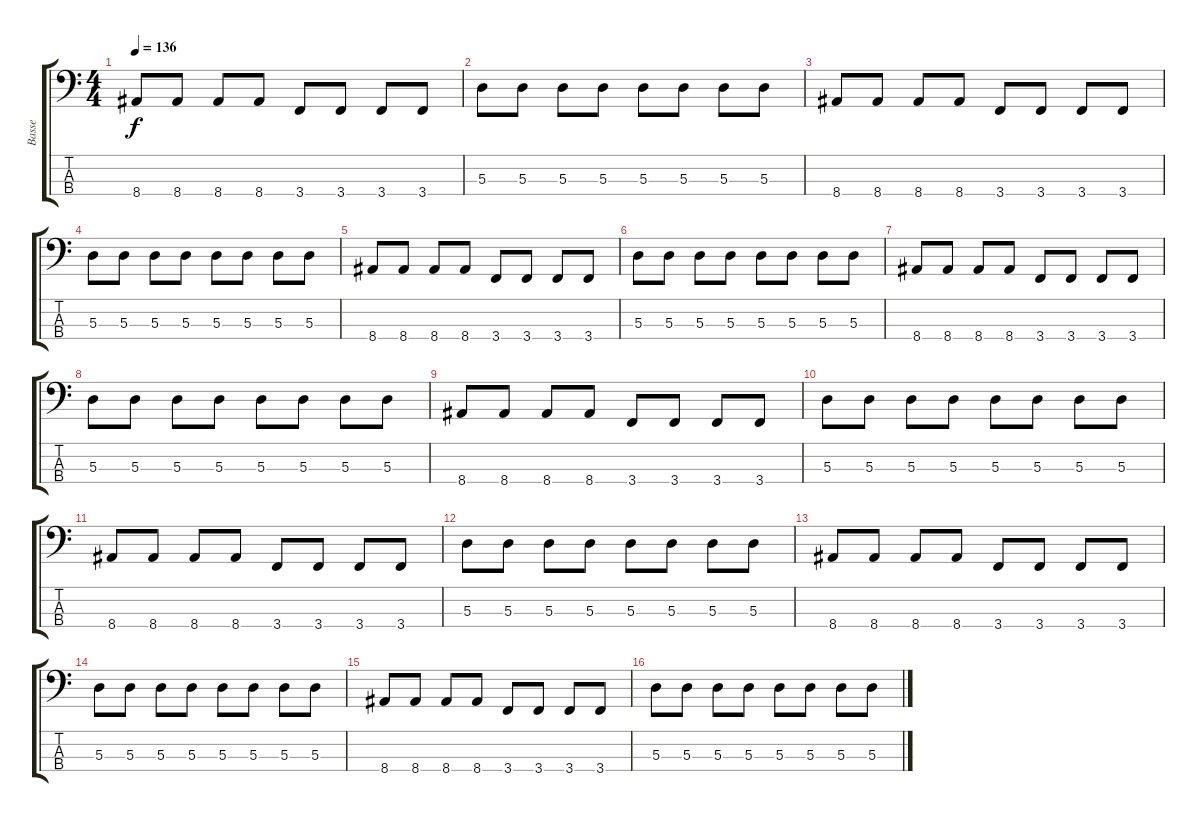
\track ("Basse" "Basse") {instrument electricbassfinger}
\staff {score tabs}
\tuning (G2 D2 A1 D1) {hide}
\ts (4 4)
\tempo 136
\clef f4
\ks c
8.4.8{dy f} 8.4.8 8.4.8 8.4.8 3.4.8 3.4.8 3.4.8 3.4.8 |
5.3.8 5.3.8 5.3.8 5.3.8 5.3.8 5.3.8 5.3.8 5.3.8 |
8.4.8 8.4.8 8.4.8 8.4.8 3.4.8 3.4.8 3.4.8 3.4.8 |
5.3.8 5.3.8 5.3.8 5.3.8 5.3.8 5.3.8 5.3.8 5.3.8 |
8.4.8 8.4.8 8.4.8 8.4.8 3.4.8 3.4.8 3.4.8 3.4.8 |
5.3.8 5.3.8 5.3.8 5.3.8 5.3.8 5.3.8 5.3.8 5.3.8 |
8.4.8 8.4.8 8.4.8 8.4.8 3.4.8 3.4.8 3.4.8 3.4.8 |
5.3.8 5.3.8 5.3.8 5.3.8 5.3.8 5.3.8 5.3.8 5.3.8 |
8.4.8 8.4.8 8.4.8 8.4.8 3.4.8 3.4.8 3.4.8 3.4.8 |
5.3.8 5.3.8 5.3.8 5.3.8 5.3.8 5.3.8 5.3.8 5.3.8 |
8.4.8 8.4.8 8.4.8 8.4.8 3.4.8 3.4.8 3.4.8 3.4.8 |
5.3.8 5.3.8 5.3.8 5.3.8 5.3.8 5.3.8 5.3.8 5.3.8 |
8.4.8 8.4.8 8.4.8 8.4.8 3.4.8 3.4.8 3.4.8 3.4.8 |
5.3.8 5.3.8 5.3.8 5.3.8 5.3.8 5.3.8 5.3.8 5.3.8 |
8.4.8 8.4.8 8.4.8 8.4.8 3.4.8 3.4.8 3.4.8 3.4.8 |
5.3.8 5.3.8 5.3.8 5.3.8 5.3.8 5.3.8 5.3.8 5.3.8
